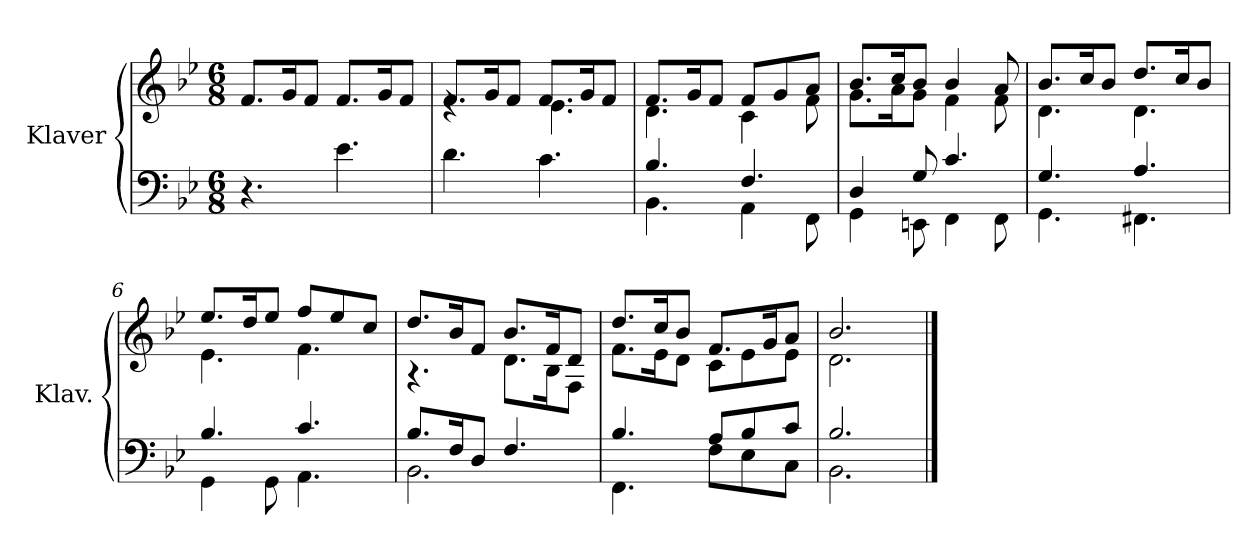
**kern	**kern
*part1	*part1
*staff2	*staff1
*I"Klaver	*
*I'Klav.	*
*clefF4	*clefG2
*k[b-e-]	*k[b-e-]
*M6/8	*M6/8
*MM65	*MM65
=1	=1
4.r	8.f/L
.	16g/K
.	8f/J
4.e-\	8.f/L
.	16g/K
.	8f/J
=2	=2
*	*^
4.d\	8.f/L	4.re
.	16g/K	.
.	8f/J	.
4.c\	8.f/L	4.e-\
.	16g/K	.
.	8f/J	.
=3	=3	=3
*^	*	*
4.B-/	4.BB-\	8.f/L	4.d\
.	.	16g/K	.
.	.	8f/J	.
4.F/	4AA\	8f/L	4c\
.	.	8g/	.
.	8FF\	8a/J	8f\
=4	=4	=4	=4
4D/	4GG\	8.b-/L	8.g\L
.	.	16cc/K	16a\K
8G/	8EEn\	8b-/J	8g\J
4.c/	4FF\	4b-/	4f\
.	8FF\	8a/	8f\
=5	=5	=5	=5
4.G/	4.GG\	8.b-/L	4.d\
.	.	16cc/K	.
.	.	8b-/J	.
4.A/	4.FF#X\	8.dd/L	4.d\
.	.	16cc/K	.
.	.	8b-/J	.
=6	=6	=6	=6
4.B-/	4GG\	8.ee-/L	4.e-\
.	.	16dd/K	.
.	8GG\	8ee-/J	.
4.c/	4.AA\	8ff/L	4.f\
.	.	8ee-/	.
.	.	8cc/J	.
!!LO:LB:g=z	!!
=7	=7	=7	=7
8.B-/L	2.BB-\	8.dd/L	4.r
16F/K	.	16b-/K	.
8D/J	.	8f/J	.
4.F/	.	8.b-/L	8.d\L
.	.	16f/K	16B-\K
.	.	8d/J	8F\J
=8	=8	=8	=8
4.B-/	4.FF\	8.dd/L	8.f\L
.	.	16cc/K	16e-\K
.	.	8b-/J	8d\J
8A/L	8F\L	8.f/L	8c\L
8B-/	8E-\	.	8e-\
.	.	16g/K	.
8c/J	8C\J	8a/J	8e-\J
=9	=9	=9	=9
2.B-/	2.BB-\	2.b-/	2.d\
*v	*v	*	*
*	*v	*v
==	==
*-	*-
